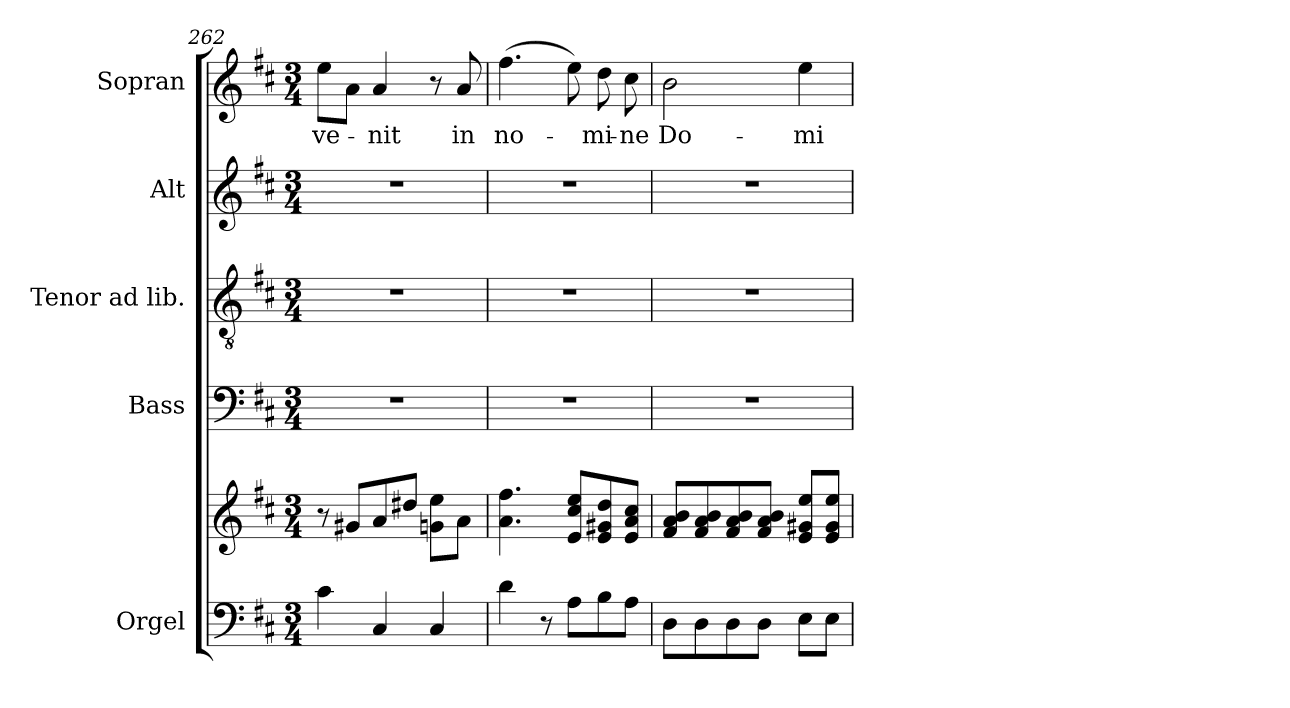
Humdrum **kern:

**kern	**kern	**kern	**kern	**kern	**kern	**text
*part5	*part5	*part4	*part3	*part2	*part1	*part1
*staff6	*staff5	*staff4	*staff3	*staff2	*staff1	*staff1
*I"Orgel	*	*I"Bass	*I"Tenor ad lib.	*I"Alt	*I"Sopran	*
*I'Org.	*	*I'B.	*I'T.	*I'A.	*I'S.	*
*clefF4	*clefG2	*clefF4	*clefGv2	*clefG2	*clefG2	*
*k[f#c#]	*k[f#c#]	*k[f#c#]	*k[f#c#]	*k[f#c#]	*k[f#c#]	*
*D:	*D:	*D:	*D:	*D:	*D:	*
*M3/4	*M3/4	*M3/4	*M3/4	*M3/4	*M3/4	*
=262	=262	=262	=262	=262	=262	=262
!	!	!	!	!	!	!LO:LY:b
4c#\	8r	2.r	2.r	2.r	8ee\L	ve-
.	8g#X/L	.	.	.	8a\J	.
!	!	!	!	!	!	!LO:LY:b
4C#/	8a/	.	.	.	4a/	-nit
.	8dd#X/J	.	.	.	.	.
4C#/	8gn\ 8ee\L	.	.	.	8r	.
!	!	!	!	!	!	!LO:LY:b
.	8a\J	.	.	.	8a/	in
=263	=263	=263	=263	=263	=263	=263
!	!	!	!	!	!	!LO:LY:b
4d\	4.a\ 4.ff#\	2.r	2.r	2.r	(>4.ff#\	no-
8r	.	.	.	.	.	.
8A\L	8e/ 8cc#/ 8ee/L	.	.	.	8ee\)	.
!	!	!	!	!	!	!LO:LY:b
8B\	8e/ 8g#X/ 8dd/	.	.	.	8dd\	-mi-
!	!	!	!	!	!	!LO:LY:b
8A\J	8e/ 8a/ 8cc#/J	.	.	.	8cc#\	-ne
=264	=264	=264	=264	=264	=264	=264
!	!	!	!	!	!	!LO:LY:b
8D\L	8f#/ 8a/ 8b/L	2.r	2.r	2.r	2b\	Do-
8D\	8f#/ 8a/ 8b/	.	.	.	.	.
8D\	8f#/ 8a/ 8b/	.	.	.	.	.
8D\J	8f#/ 8a/ 8b/J	.	.	.	.	.
!	!	!	!	!	!	!LO:LY:b
8E\L	8e/ 8g#X/ 8ee/L	.	.	.	4ee\	-mi-
8E\J	8e/ 8g#/ 8ee/J	.	.	.	.	.
=	=	=	=	=	=	=
*-	*-	*-	*-	*-	*-	*-
